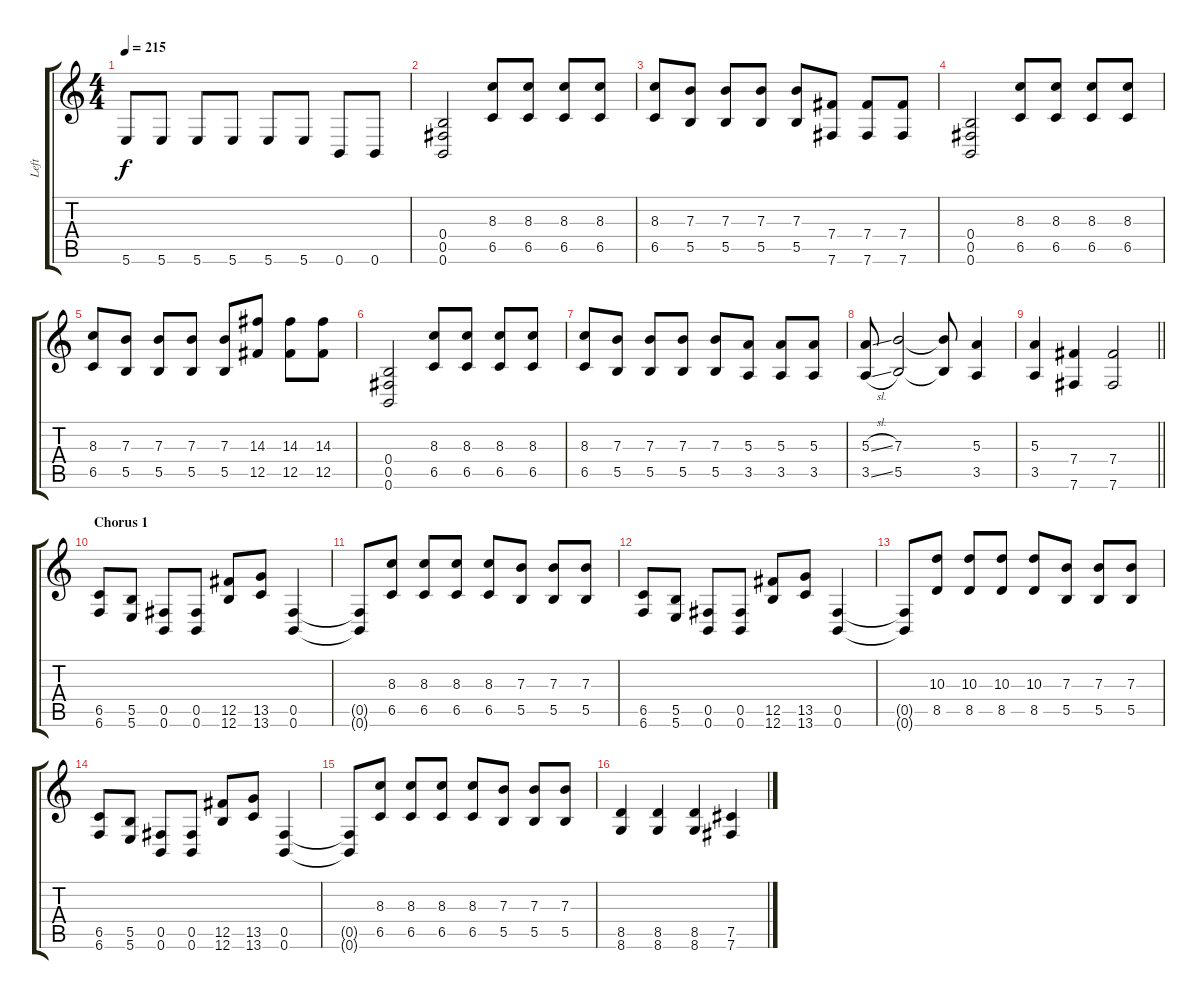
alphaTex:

\track ("Left" "Left") {instrument distortionguitar}
\staff {score tabs}
\tuning (Db4 Ab3 E3 B2 Gb2 B1) {hide}
\ts (4 4)
\tempo 215
\clef g2
\ks c
5.6.8{dy f} 5.6.8 5.6.8 5.6.8 5.6.8 5.6.8 0.6.8 0.6.8 |
(0.4 0.5 0.6).2 (8.3 6.5).8 (8.3 6.5).8 (8.3 6.5).8 (8.3 6.5).8 |
(8.3 6.5).8 (7.3 5.5).8 (7.3 5.5).8 (7.3 5.5).8 (7.3 5.5).8 (7.4 7.6).8 (7.4 7.6).8 (7.4 7.6).8 |
(0.4 0.5 0.6).2 (8.3 6.5).8 (8.3 6.5).8 (8.3 6.5).8 (8.3 6.5).8 |
(8.3 6.5).8 (7.3 5.5).8 (7.3 5.5).8 (7.3 5.5).8 (7.3 5.5).8 (14.3 12.5).8 (14.3 12.5).8 (14.3 12.5).8 |
(0.4 0.5 0.6).2 (8.3 6.5).8 (8.3 6.5).8 (8.3 6.5).8 (8.3 6.5).8 |
(8.3 6.5).8 (7.3 5.5).8 (7.3 5.5).8 (7.3 5.5).8 (7.3 5.5).8 (5.3 3.5).8 (5.3 3.5).8 (5.3 3.5).8 |
(5.3{sl} 3.5{sl}).8 (7.3 5.5).2 (7.3{t} 5.5{t}).8 (5.3 3.5).4 |
\barLineRight lightlight
(5.3 3.5).4 (7.4 7.6).4 (7.4 7.6).2 |
\section ("" "Chorus 1")
(6.5 6.6).8 (5.5 5.6).8 (0.5 0.6).8 (0.5 0.6).8 (12.5 12.6).8 (13.5 13.6).8 (0.5 0.6).4 |
(0.5{t} 0.6{t}).8 (8.3 6.5).8 (8.3 6.5).8 (8.3 6.5).8 (8.3 6.5).8 (7.3 5.5).8 (7.3 5.5).8 (7.3 5.5).8 |
(6.5 6.6).8 (5.5 5.6).8 (0.5 0.6).8 (0.5 0.6).8 (12.5 12.6).8 (13.5 13.6).8 (0.5 0.6).4 |
(0.5{t} 0.6{t}).8 (10.3 8.5).8 (10.3 8.5).8 (10.3 8.5).8 (10.3 8.5).8 (7.3 5.5).8 (7.3 5.5).8 (7.3 5.5).8 |
(6.5 6.6).8 (5.5 5.6).8 (0.5 0.6).8 (0.5 0.6).8 (12.5 12.6).8 (13.5 13.6).8 (0.5 0.6).4 |
(0.5{t} 0.6{t}).8 (8.3 6.5).8 (8.3 6.5).8 (8.3 6.5).8 (8.3 6.5).8 (7.3 5.5).8 (7.3 5.5).8 (7.3 5.5).8 |
(8.5 8.6).4 (8.5 8.6).4 (8.5 8.6).4 (7.5 7.6).4
